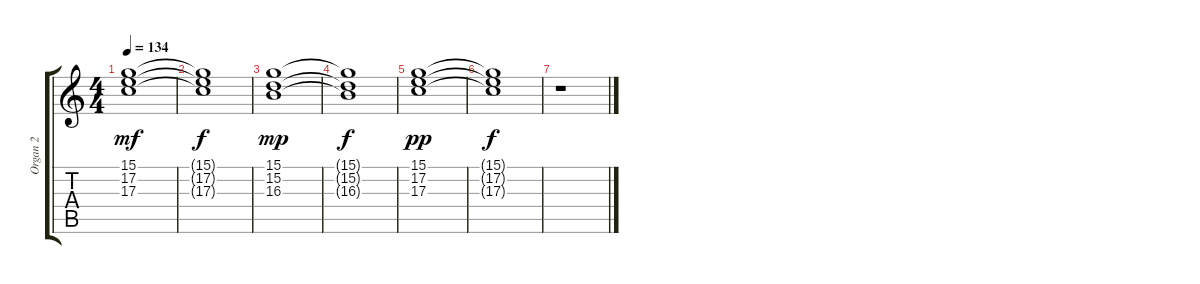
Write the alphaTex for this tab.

\track ("Organ 2" "Organ 2") {instrument percussiveorgan}
\staff {score tabs}
\tuning (E4 B3 G3 D3 A2 E2) {hide}
\ts (4 4)
\tempo 134
\clef g2
\ks c
(15.1 17.2 17.3).1{dy mf} |
(15.1{t} 17.2{t} 17.3{t}).1{dy f} |
(15.1 15.2 16.3).1{dy mp} |
(15.1{t} 15.2{t} 16.3{t}).1{dy f} |
(15.1 17.2 17.3).1{dy pp} |
(15.1{t} 17.2{t} 17.3{t}).1{dy f} |
r.1
